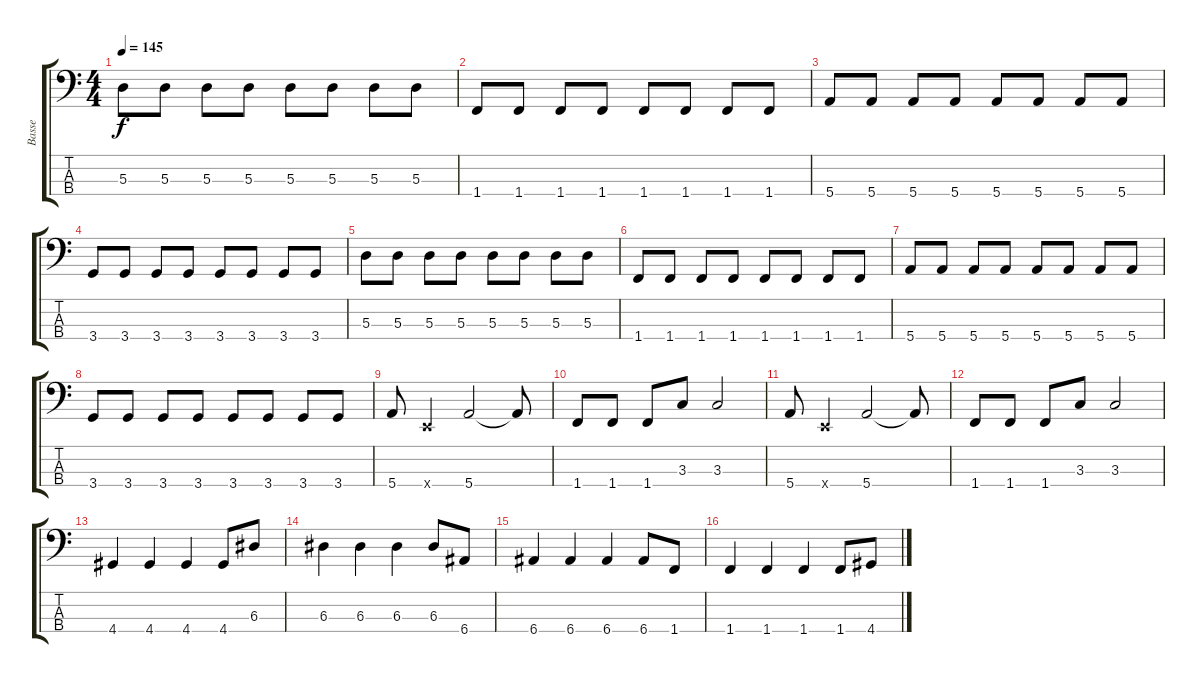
\track ("Basse" "Basse") {instrument electricbassfinger}
\staff {score tabs}
\tuning (G2 D2 A1 E1) {hide}
\ts (4 4)
\tempo 145
\clef f4
\ks c
5.3.8{dy f} 5.3.8 5.3.8 5.3.8 5.3.8 5.3.8 5.3.8 5.3.8 |
1.4.8 1.4.8 1.4.8 1.4.8 1.4.8 1.4.8 1.4.8 1.4.8 |
5.4.8 5.4.8 5.4.8 5.4.8 5.4.8 5.4.8 5.4.8 5.4.8 |
3.4.8 3.4.8 3.4.8 3.4.8 3.4.8 3.4.8 3.4.8 3.4.8 |
5.3.8 5.3.8 5.3.8 5.3.8 5.3.8 5.3.8 5.3.8 5.3.8 |
1.4.8 1.4.8 1.4.8 1.4.8 1.4.8 1.4.8 1.4.8 1.4.8 |
5.4.8 5.4.8 5.4.8 5.4.8 5.4.8 5.4.8 5.4.8 5.4.8 |
3.4.8 3.4.8 3.4.8 3.4.8 3.4.8 3.4.8 3.4.8 3.4.8 |
5.4.8 0.4{x}.4 5.4.2 5.4{t}.8 |
1.4.8 1.4.8 1.4.8 3.3.8 3.3.2 |
5.4.8 0.4{x}.4 5.4.2 5.4{t}.8 |
1.4.8 1.4.8 1.4.8 3.3.8 3.3.2 |
4.4.4 4.4.4 4.4.4 4.4.8 6.3.8 |
6.3.4 6.3.4 6.3.4 6.3.8 6.4.8 |
6.4.4 6.4.4 6.4.4 6.4.8 1.4.8 |
1.4.4 1.4.4 1.4.4 1.4.8 4.4.8
